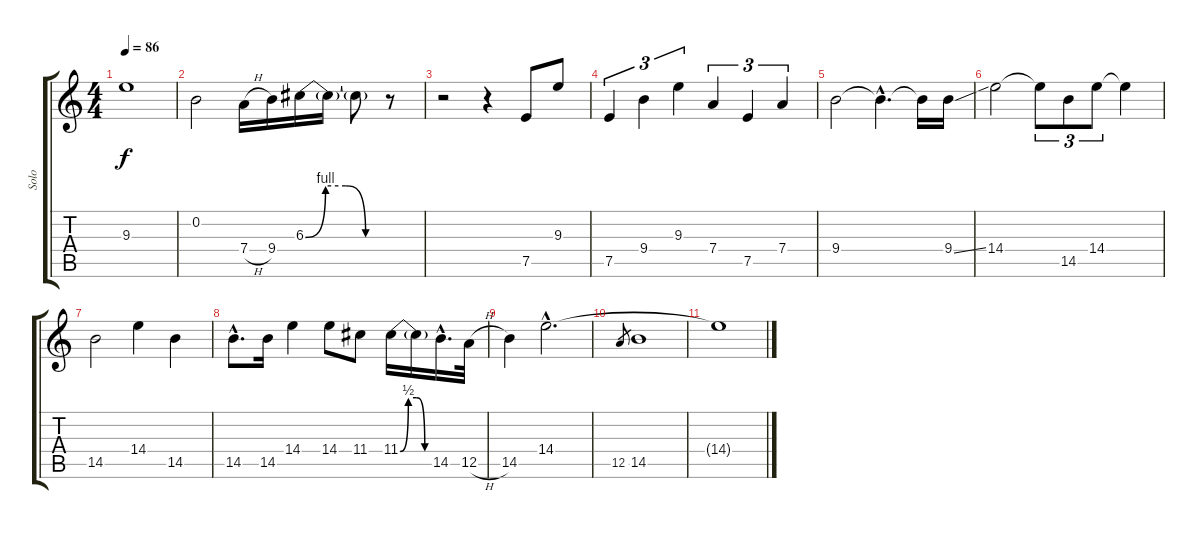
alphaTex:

\track ("Solo" "Solo") {instrument overdrivenguitar}
\staff {score tabs}
\tuning (E4 B3 G3 D3 A2 E2) {hide}
\ts (4 4)
\tempo 86
\clef g2
\ks c
9.3.1{dy f} |
0.2.2 7.4{h}.16 9.4.16 6.3{be (custom 0 0 15 4 30 4 45 0 60 0)}.16 6.3{t}.16 6.3{t}.8 r.8 |
r.2{instrument electricguitarclean} r.4 7.5.8 9.3.8 |
7.5.4{tu (3 2)} 9.4.4{tu (3 2)} 9.3.4{tu (3 2)} 7.4.4{tu (3 2)} 7.5.4{tu (3 2)} 7.4.4{tu (3 2)} |
9.4.2 9.4{hac t}.4{d} 9.4{t}.16 9.4{ss}.16 |
14.4.2 14.4{t}.8{tu (3 2)} 14.5.8{tu (3 2)} 14.4.8{tu (3 2)} 14.4{t}.4 |
14.5.2 14.4.4 14.5.4 |
14.5{hac}.8{d} 14.5.16 14.4.4 14.4.8 11.4.8 11.4{be (custom 0 0 15 2 30 2 45 0 60 0)}.16 11.4{t}.16 14.5{hac}.16{d} 12.5{h}.32 |
14.5.4 14.4{hac}.2{d} |
12.5.8{gr} 14.5.1 |
14.4{t}.1
